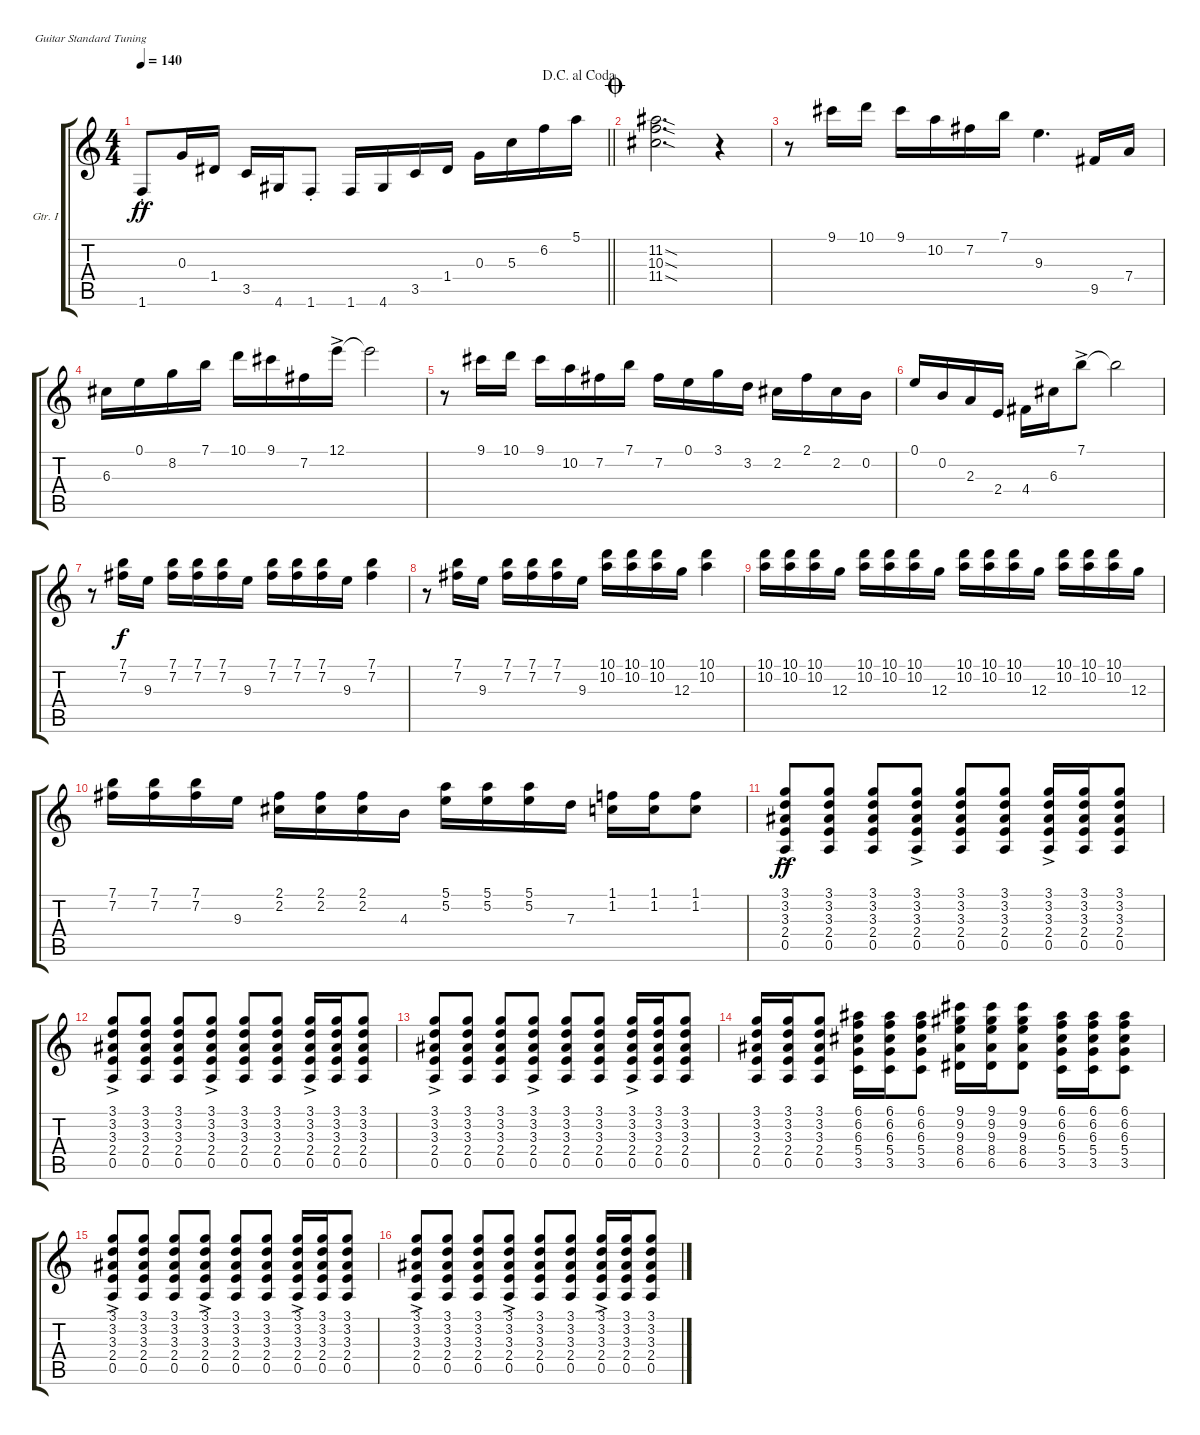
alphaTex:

\bracketExtendMode groupsimilarinstruments
\firstSystemTrackNameOrientation horizontal
\otherSystemsTrackNameOrientation horizontal
\track ("Gtr. I" "Gtr. I") {instrument acousticguitarnylon}
\staff {score tabs}
\tuning (E4 B3 G3 D3 A2 E2)
\ts (4 4)
\jump dacapoalcoda
\tempo 140
\clef g2
\barLineRight lightlight
\ks c
1.6{st}.8{dy ff} 0.3.16 1.4.16 3.5.16 4.6.16 1.6{st}.8 1.6.16 4.6.16 3.5.16 1.4.16 0.3.16 5.3.16 6.2.16 5.1.16 |
\jump coda
(11.2{sod} 10.3{sod} 11.4{sod}).2{d} r.4 |
r.8 9.1.16 10.1.16 9.1.16 10.2.16 7.2.16 7.1.16 9.3.4{d} 9.5.16 7.4.16 |
6.3.16 0.1.16 8.2.16 7.1.16 10.1.16 9.1.16 7.2.16 12.1{ac}.16 12.1{t}.2 |
r.8 9.1.16 10.1.16 9.1.16 10.2.16 7.2.16 7.1.16 7.2.16 0.1.16 3.1.16 3.2.16 2.2.16 2.1.16 2.2.16 0.2.16 |
0.1.16 0.2.16 2.3.16 2.4.16 4.4.16 6.3.16 7.1{ac}.8 7.1{t}.2 |
r.8 (7.1 7.2).16{dy f} 9.3.16 (7.1 7.2).16 (7.1 7.2).16 (7.1 7.2).16 9.3.16 (7.1 7.2).16 (7.1 7.2).16 (7.1 7.2).16 9.3.16 (7.1 7.2).4 |
r.8 (7.1 7.2).16 9.3.16 (7.1 7.2).16 (7.1 7.2).16 (7.1 7.2).16 9.3.16 (10.1 10.2).16 (10.1 10.2).16 (10.1 10.2).16 12.3.16 (10.1 10.2).4 |
(10.1 10.2).16 (10.1 10.2).16 (10.1 10.2).16 12.3.16 (10.1 10.2).16 (10.1 10.2).16 (10.1 10.2).16 12.3.16 (10.1 10.2).16 (10.1 10.2).16 (10.1 10.2).16 12.3.16 (10.1 10.2).16 (10.1 10.2).16 (10.1 10.2).16 12.3.16 |
(7.1 7.2).16 (7.1 7.2).16 (7.1 7.2).16 9.3.16 (2.1 2.2).16 (2.1 2.2).16 (2.1 2.2).16 4.3.16 (5.1 5.2).16 (5.1 5.2).16 (5.1 5.2).16 7.3.16 (1.1 1.2).16 (1.1 1.2).16 (1.1 1.2).8 |
(3.1{ac} 3.2{ac} 3.3{ac} 2.4{ac} 0.5{ac}).8{dy ff} (3.1 3.2 3.3 2.4 0.5).8 (3.1 3.2 3.3 2.4 0.5).8 (3.1{ac} 3.2{ac} 3.3{ac} 2.4{ac} 0.5{ac}).8 (3.1 3.2 3.3 2.4 0.5).8 (3.1 3.2 3.3 2.4 0.5).8 (3.1{ac} 3.2{ac} 3.3{ac} 2.4{ac} 0.5{ac}).16 (3.1 3.2 3.3 2.4 0.5).16 (3.1 3.2 3.3 2.4 0.5).8 |
(3.1{ac} 3.2{ac} 3.3{ac} 2.4{ac} 0.5{ac}).8 (3.1 3.2 3.3 2.4 0.5).8 (3.1 3.2 3.3 2.4 0.5).8 (3.1{ac} 3.2{ac} 3.3{ac} 2.4{ac} 0.5{ac}).8 (3.1 3.2 3.3 2.4 0.5).8 (3.1 3.2 3.3 2.4 0.5).8 (3.1{ac} 3.2{ac} 3.3{ac} 2.4{ac} 0.5{ac}).16 (3.1 3.2 3.3 2.4 0.5).16 (3.1 3.2 3.3 2.4 0.5).8 |
(3.1{ac} 3.2{ac} 3.3{ac} 2.4{ac} 0.5{ac}).8 (3.1 3.2 3.3 2.4 0.5).8 (3.1 3.2 3.3 2.4 0.5).8 (3.1{ac} 3.2{ac} 3.3{ac} 2.4{ac} 0.5{ac}).8 (3.1 3.2 3.3 2.4 0.5).8 (3.1 3.2 3.3 2.4 0.5).8 (3.1{ac} 3.2{ac} 3.3{ac} 2.4{ac} 0.5{ac}).16 (3.1 3.2 3.3 2.4 0.5).16 (3.1 3.2 3.3 2.4 0.5).8 |
(3.1 3.2 3.3 2.4 0.5).16 (3.1 3.2 3.3 2.4 0.5).16 (3.1 3.2 3.3 2.4 0.5).8 (6.1 6.2 6.3 5.4 3.5).16 (6.1 6.2 6.3 5.4 3.5).16 (6.1 6.2 6.3 5.4 3.5).8 (9.1 9.2 9.3 8.4 6.5).16 (9.1 9.2 9.3 8.4 6.5).16 (9.1 9.2 9.3 8.4 6.5).8 (6.1 6.2 6.3 5.4 3.5).16 (6.1 6.2 6.3 5.4 3.5).16 (6.1 6.2 6.3 5.4 3.5).8 |
(3.1{ac} 3.2{ac} 3.3{ac} 2.4{ac} 0.5{ac}).8 (3.1 3.2 3.3 2.4 0.5).8 (3.1 3.2 3.3 2.4 0.5).8 (3.1{ac} 3.2{ac} 3.3{ac} 2.4{ac} 0.5{ac}).8 (3.1 3.2 3.3 2.4 0.5).8 (3.1 3.2 3.3 2.4 0.5).8 (3.1{ac} 3.2{ac} 3.3{ac} 2.4{ac} 0.5{ac}).16 (3.1 3.2 3.3 2.4 0.5).16 (3.1 3.2 3.3 2.4 0.5).8 |
(3.1{ac} 3.2{ac} 3.3{ac} 2.4{ac} 0.5{ac}).8 (3.1 3.2 3.3 2.4 0.5).8 (3.1 3.2 3.3 2.4 0.5).8 (3.1{ac} 3.2{ac} 3.3{ac} 2.4{ac} 0.5{ac}).8 (3.1 3.2 3.3 2.4 0.5).8 (3.1 3.2 3.3 2.4 0.5).8 (3.1{ac} 3.2{ac} 3.3{ac} 2.4{ac} 0.5{ac}).16 (3.1 3.2 3.3 2.4 0.5).16 (3.1 3.2 3.3 2.4 0.5).8
